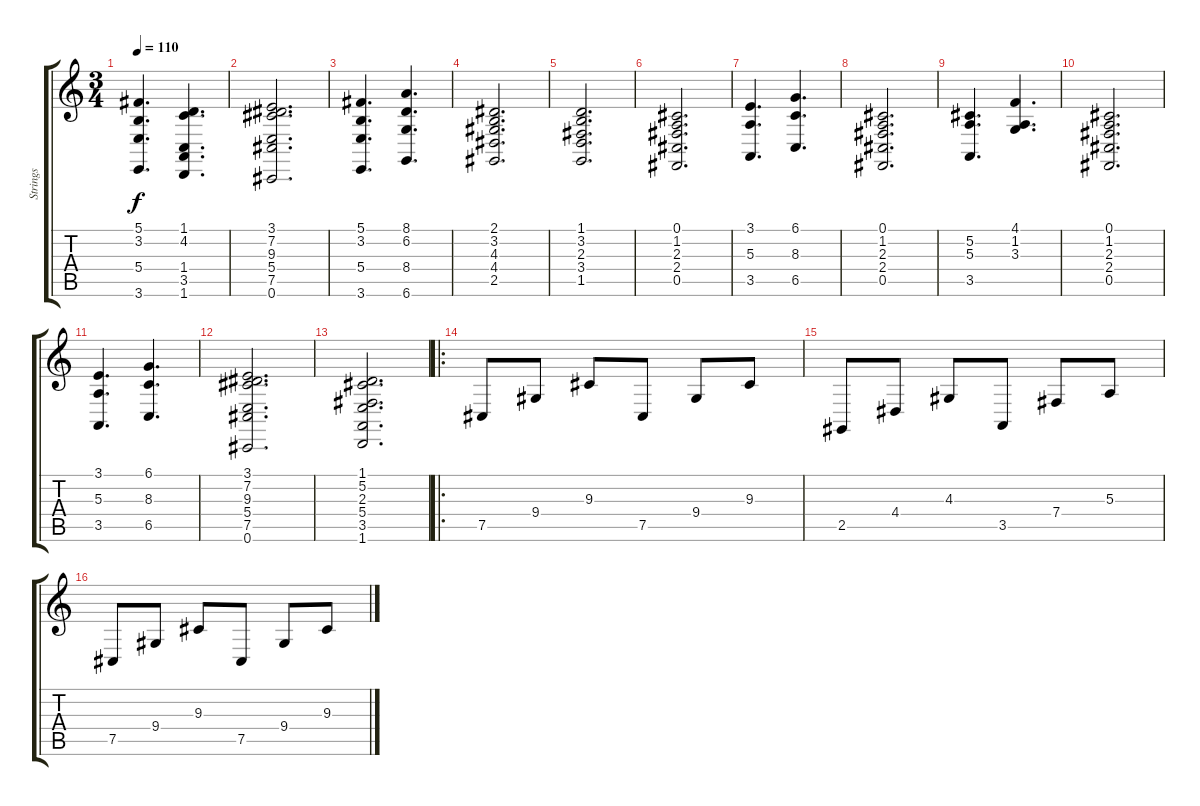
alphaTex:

\track ("Strings" "Strings") {instrument tremolostrings}
\staff {score tabs}
\tuning (Db4 Ab3 E3 B2 Gb2 Db2) {hide}
\ts (3 4)
\tempo 110
\clef g2
\ks c
(5.1 3.2 5.4 3.6).4{d dy f} (1.1 4.2 1.4 3.5 1.6).4{d} |
(3.1 7.2 9.3 5.4 7.5 0.6).2{d} |
(5.1 3.2 5.4 3.6).4{d} (8.1 6.2 8.4 6.6).4{d} |
(2.1 3.2 4.3 4.4 2.5).2{d} |
(1.1 3.2 2.3 3.4 1.5).2{d} |
(0.1 1.2 2.3 2.4 0.5).2{d} |
(3.1 5.3 3.5).4{d} (6.1 8.3 6.5).4{d} |
(0.1 1.2 2.3 2.4 0.5).2{d} |
(5.2 5.3 3.5).4{d} (4.1 1.2 3.3).4{d} |
(0.1 1.2 2.3 2.4 0.5).2{d} |
(3.1 5.3 3.5).4{d} (6.1 8.3 6.5).4{d} |
(3.1 7.2 9.3 5.4 7.5 0.6).2{d} |
(1.1 5.2 2.3 5.4 3.5 1.6).2{d} |
\ro
7.5.8 9.4.8 9.3.8 7.5.8 9.4.8 9.3.8 |
2.5.8 4.4.8 4.3.8 3.5.8 7.4.8 5.3.8 |
7.5.8 9.4.8 9.3.8 7.5.8 9.4.8 9.3.8
